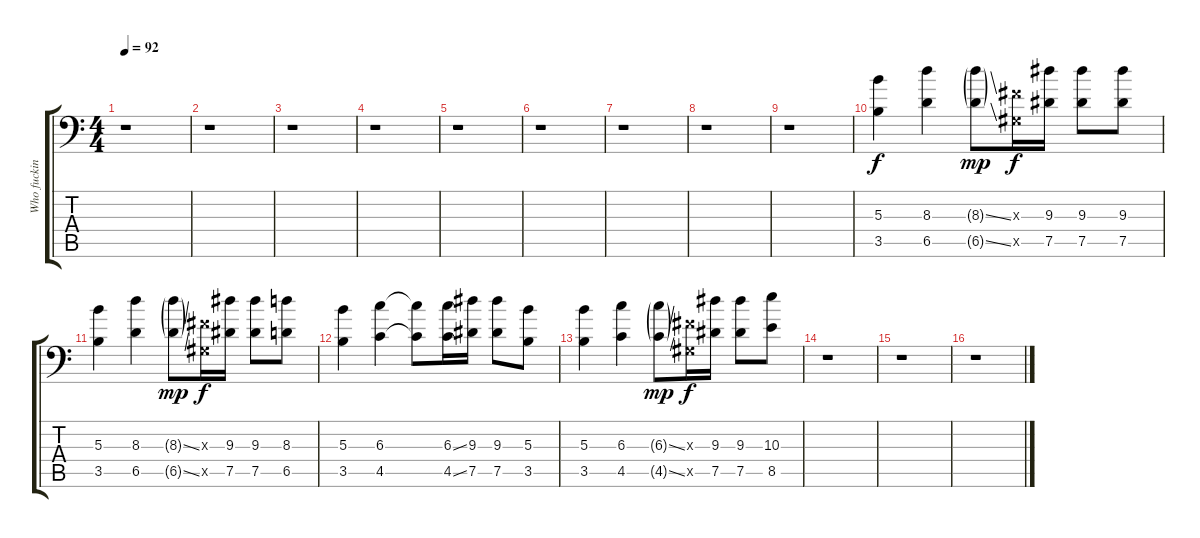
\track ("Who fucking knows - Fills" "Who fuckin") {instrument distortionguitar}
\staff {score tabs}
\tuning (Eb4 Bb3 Gb3 Db3 Ab2 Ab1) {hide}
\ts (4 4)
\tempo 92
\clef f4
\ks c
r.1{dy f} |
r.1 |
r.1 |
r.1 |
r.1 |
r.1 |
r.1 |
r.1 |
r.1 |
(5.3 3.5).4 (8.3 6.5).4 (8.3{ss g} 6.5{ss g}).8{dy mp} (0.3{x} 0.5{x}).16{dy f} (9.3 7.5).16 (9.3 7.5).8 (9.3 7.5).8 |
(5.3 3.5).4 (8.3 6.5).4 (8.3{ss g} 6.5{ss g}).8{dy mp} (0.3{x} 0.5{x}).16{dy f} (9.3 7.5).16 (9.3 7.5).8 (8.3 6.5).8 |
(5.3 3.5).4 (6.3 4.5).4 (6.3{t} 4.5{t}).8 (6.3{ss} 4.5{ss}).16 (9.3 7.5).16 (9.3 7.5).8 (5.3 3.5).8 |
(5.3 3.5).4 (6.3 4.5).4 (6.3{ss g} 4.5{ss g}).8{dy mp} (0.3{x} 0.5{x}).16{dy f} (9.3 7.5).16 (9.3 7.5).8 (10.3 8.5).8 |
r.1 |
r.1 |
r.1
